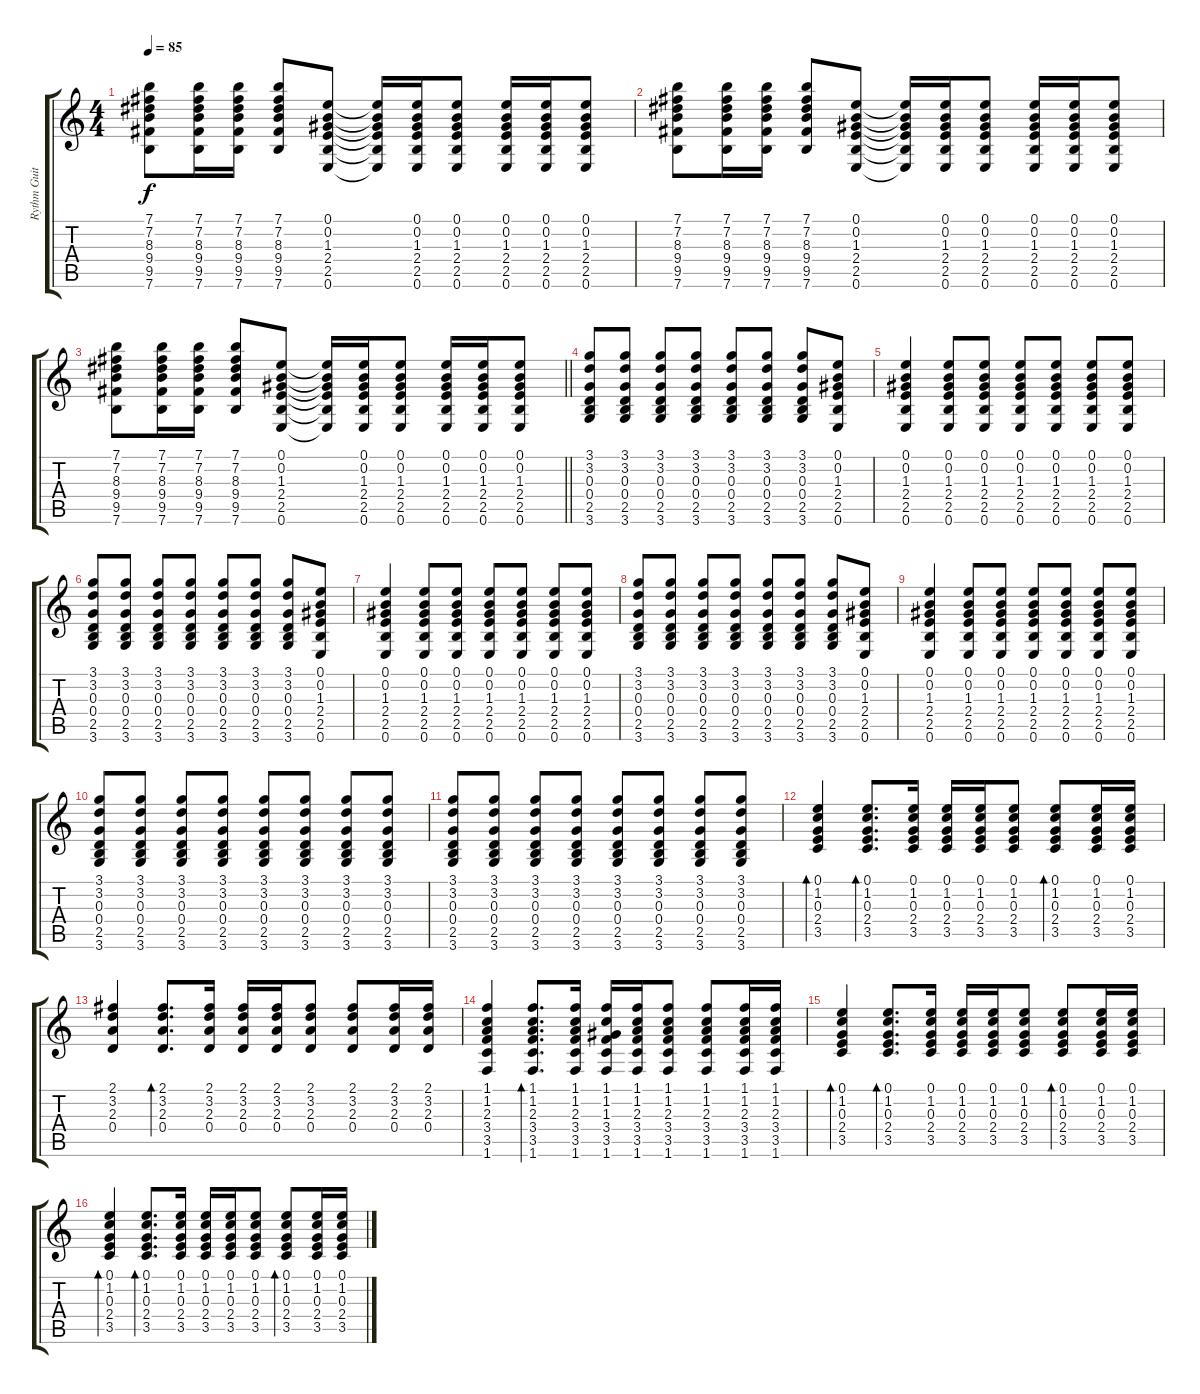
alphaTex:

\track ("Rythm Guitar" "Rythm Guit") {instrument acousticguitarsteel}
\staff {score tabs}
\tuning (E4 B3 G3 D3 A2 E2) {hide}
\ts (4 4)
\tempo 85
\clef g2
\ks c
(7.1 7.2 8.3 9.4 9.5 7.6).8{dy f} (7.1 7.2 8.3 9.4 9.5 7.6).16 (7.1 7.2 8.3 9.4 9.5 7.6).16 (7.1 7.2 8.3 9.4 9.5 7.6).8 (0.1 0.2 1.3 2.4 2.5 0.6).8 (0.1{t} 0.2{t} 1.3{t} 2.4{t} 2.5{t} 0.6{t}).16 (0.1 0.2 1.3 2.4 2.5 0.6).16 (0.1 0.2 1.3 2.4 2.5 0.6).8 (0.1 0.2 1.3 2.4 2.5 0.6).16 (0.1 0.2 1.3 2.4 2.5 0.6).16 (0.1 0.2 1.3 2.4 2.5 0.6).8 |
(7.1 7.2 8.3 9.4 9.5 7.6).8 (7.1 7.2 8.3 9.4 9.5 7.6).16 (7.1 7.2 8.3 9.4 9.5 7.6).16 (7.1 7.2 8.3 9.4 9.5 7.6).8 (0.1 0.2 1.3 2.4 2.5 0.6).8 (0.1{t} 0.2{t} 1.3{t} 2.4{t} 2.5{t} 0.6{t}).16 (0.1 0.2 1.3 2.4 2.5 0.6).16 (0.1 0.2 1.3 2.4 2.5 0.6).8 (0.1 0.2 1.3 2.4 2.5 0.6).16 (0.1 0.2 1.3 2.4 2.5 0.6).16 (0.1 0.2 1.3 2.4 2.5 0.6).8 |
\barLineRight lightlight
(7.1 7.2 8.3 9.4 9.5 7.6).8 (7.1 7.2 8.3 9.4 9.5 7.6).16 (7.1 7.2 8.3 9.4 9.5 7.6).16 (7.1 7.2 8.3 9.4 9.5 7.6).8 (0.1 0.2 1.3 2.4 2.5 0.6).8 (0.1{t} 0.2{t} 1.3{t} 2.4{t} 2.5{t} 0.6{t}).16 (0.1 0.2 1.3 2.4 2.5 0.6).16 (0.1 0.2 1.3 2.4 2.5 0.6).8 (0.1 0.2 1.3 2.4 2.5 0.6).16 (0.1 0.2 1.3 2.4 2.5 0.6).16 (0.1 0.2 1.3 2.4 2.5 0.6).8 |
(3.1 3.2 0.3 0.4 2.5 3.6).8 (3.1 3.2 0.3 0.4 2.5 3.6).8 (3.1 3.2 0.3 0.4 2.5 3.6).8 (3.1 3.2 0.3 0.4 2.5 3.6).8 (3.1 3.2 0.3 0.4 2.5 3.6).8 (3.1 3.2 0.3 0.4 2.5 3.6).8 (3.1 3.2 0.3 0.4 2.5 3.6).8 (0.1 0.2 1.3 2.4 2.5 0.6).8 |
(0.1 0.2 1.3 2.4 2.5 0.6).4 (0.1 0.2 1.3 2.4 2.5 0.6).8 (0.1 0.2 1.3 2.4 2.5 0.6).8 (0.1 0.2 1.3 2.4 2.5 0.6).8 (0.1 0.2 1.3 2.4 2.5 0.6).8 (0.1 0.2 1.3 2.4 2.5 0.6).8 (0.1 0.2 1.3 2.4 2.5 0.6).8 |
(3.1 3.2 0.3 0.4 2.5 3.6).8 (3.1 3.2 0.3 0.4 2.5 3.6).8 (3.1 3.2 0.3 0.4 2.5 3.6).8 (3.1 3.2 0.3 0.4 2.5 3.6).8 (3.1 3.2 0.3 0.4 2.5 3.6).8 (3.1 3.2 0.3 0.4 2.5 3.6).8 (3.1 3.2 0.3 0.4 2.5 3.6).8 (0.1 0.2 1.3 2.4 2.5 0.6).8 |
(0.1 0.2 1.3 2.4 2.5 0.6).4 (0.1 0.2 1.3 2.4 2.5 0.6).8 (0.1 0.2 1.3 2.4 2.5 0.6).8 (0.1 0.2 1.3 2.4 2.5 0.6).8 (0.1 0.2 1.3 2.4 2.5 0.6).8 (0.1 0.2 1.3 2.4 2.5 0.6).8 (0.1 0.2 1.3 2.4 2.5 0.6).8 |
(3.1 3.2 0.3 0.4 2.5 3.6).8 (3.1 3.2 0.3 0.4 2.5 3.6).8 (3.1 3.2 0.3 0.4 2.5 3.6).8 (3.1 3.2 0.3 0.4 2.5 3.6).8 (3.1 3.2 0.3 0.4 2.5 3.6).8 (3.1 3.2 0.3 0.4 2.5 3.6).8 (3.1 3.2 0.3 0.4 2.5 3.6).8 (0.1 0.2 1.3 2.4 2.5 0.6).8 |
(0.1 0.2 1.3 2.4 2.5 0.6).4 (0.1 0.2 1.3 2.4 2.5 0.6).8 (0.1 0.2 1.3 2.4 2.5 0.6).8 (0.1 0.2 1.3 2.4 2.5 0.6).8 (0.1 0.2 1.3 2.4 2.5 0.6).8 (0.1 0.2 1.3 2.4 2.5 0.6).8 (0.1 0.2 1.3 2.4 2.5 0.6).8 |
(3.1 3.2 0.3 0.4 2.5 3.6).8 (3.1 3.2 0.3 0.4 2.5 3.6).8 (3.1 3.2 0.3 0.4 2.5 3.6).8 (3.1 3.2 0.3 0.4 2.5 3.6).8 (3.1 3.2 0.3 0.4 2.5 3.6).8 (3.1 3.2 0.3 0.4 2.5 3.6).8 (3.1 3.2 0.3 0.4 2.5 3.6).8 (3.1 3.2 0.3 0.4 2.5 3.6).8 |
(3.1 3.2 0.3 0.4 2.5 3.6).8 (3.1 3.2 0.3 0.4 2.5 3.6).8 (3.1 3.2 0.3 0.4 2.5 3.6).8 (3.1 3.2 0.3 0.4 2.5 3.6).8 (3.1 3.2 0.3 0.4 2.5 3.6).8 (3.1 3.2 0.3 0.4 2.5 3.6).8 (3.1 3.2 0.3 0.4 2.5 3.6).8 (3.1 3.2 0.3 0.4 2.5 3.6).8 |
(0.1 1.2 0.3 2.4 3.5).4{bd 120} (0.1 1.2 0.3 2.4 3.5).8{d bd 60} (0.1 1.2 0.3 2.4 3.5).16 (0.1 1.2 0.3 2.4 3.5).16 (0.1 1.2 0.3 2.4 3.5).16 (0.1 1.2 0.3 2.4 3.5).8 (0.1 1.2 0.3 2.4 3.5).8{bd 60} (0.1 1.2 0.3 2.4 3.5).16 (0.1 1.2 0.3 2.4 3.5).16 |
(2.1 3.2 2.3 0.4).4 (2.1 3.2 2.3 0.4).8{d bd 60} (2.1 3.2 2.3 0.4).16 (2.1 3.2 2.3 0.4).16 (2.1 3.2 2.3 0.4).16 (2.1 3.2 2.3 0.4).8 (2.1 3.2 2.3 0.4).8 (2.1 3.2 2.3 0.4).16 (2.1 3.2 2.3 0.4).16 |
(1.1 1.2 2.3 3.4 3.5 1.6).4 (1.1 1.2 2.3 3.4 3.5 1.6).8{d bd 60} (1.1 1.2 2.3 3.4 3.5 1.6).16 (1.1 1.2 1.3 3.4 3.5 1.6).16 (1.1 1.2 2.3 3.4 3.5 1.6).16 (1.1 1.2 2.3 3.4 3.5 1.6).8 (1.1 1.2 2.3 3.4 3.5 1.6).8 (1.1 1.2 2.3 3.4 3.5 1.6).16 (1.1 1.2 2.3 3.4 3.5 1.6).16 |
(0.1 1.2 0.3 2.4 3.5).4{bd 120} (0.1 1.2 0.3 2.4 3.5).8{d bd 60} (0.1 1.2 0.3 2.4 3.5).16 (0.1 1.2 0.3 2.4 3.5).16 (0.1 1.2 0.3 2.4 3.5).16 (0.1 1.2 0.3 2.4 3.5).8 (0.1 1.2 0.3 2.4 3.5).8{bd 60} (0.1 1.2 0.3 2.4 3.5).16 (0.1 1.2 0.3 2.4 3.5).16 |
(0.1 1.2 0.3 2.4 3.5).4{bd 120} (0.1 1.2 0.3 2.4 3.5).8{d bd 60} (0.1 1.2 0.3 2.4 3.5).16 (0.1 1.2 0.3 2.4 3.5).16 (0.1 1.2 0.3 2.4 3.5).16 (0.1 1.2 0.3 2.4 3.5).8 (0.1 1.2 0.3 2.4 3.5).8{bd 60} (0.1 1.2 0.3 2.4 3.5).16 (0.1 1.2 0.3 2.4 3.5).16
